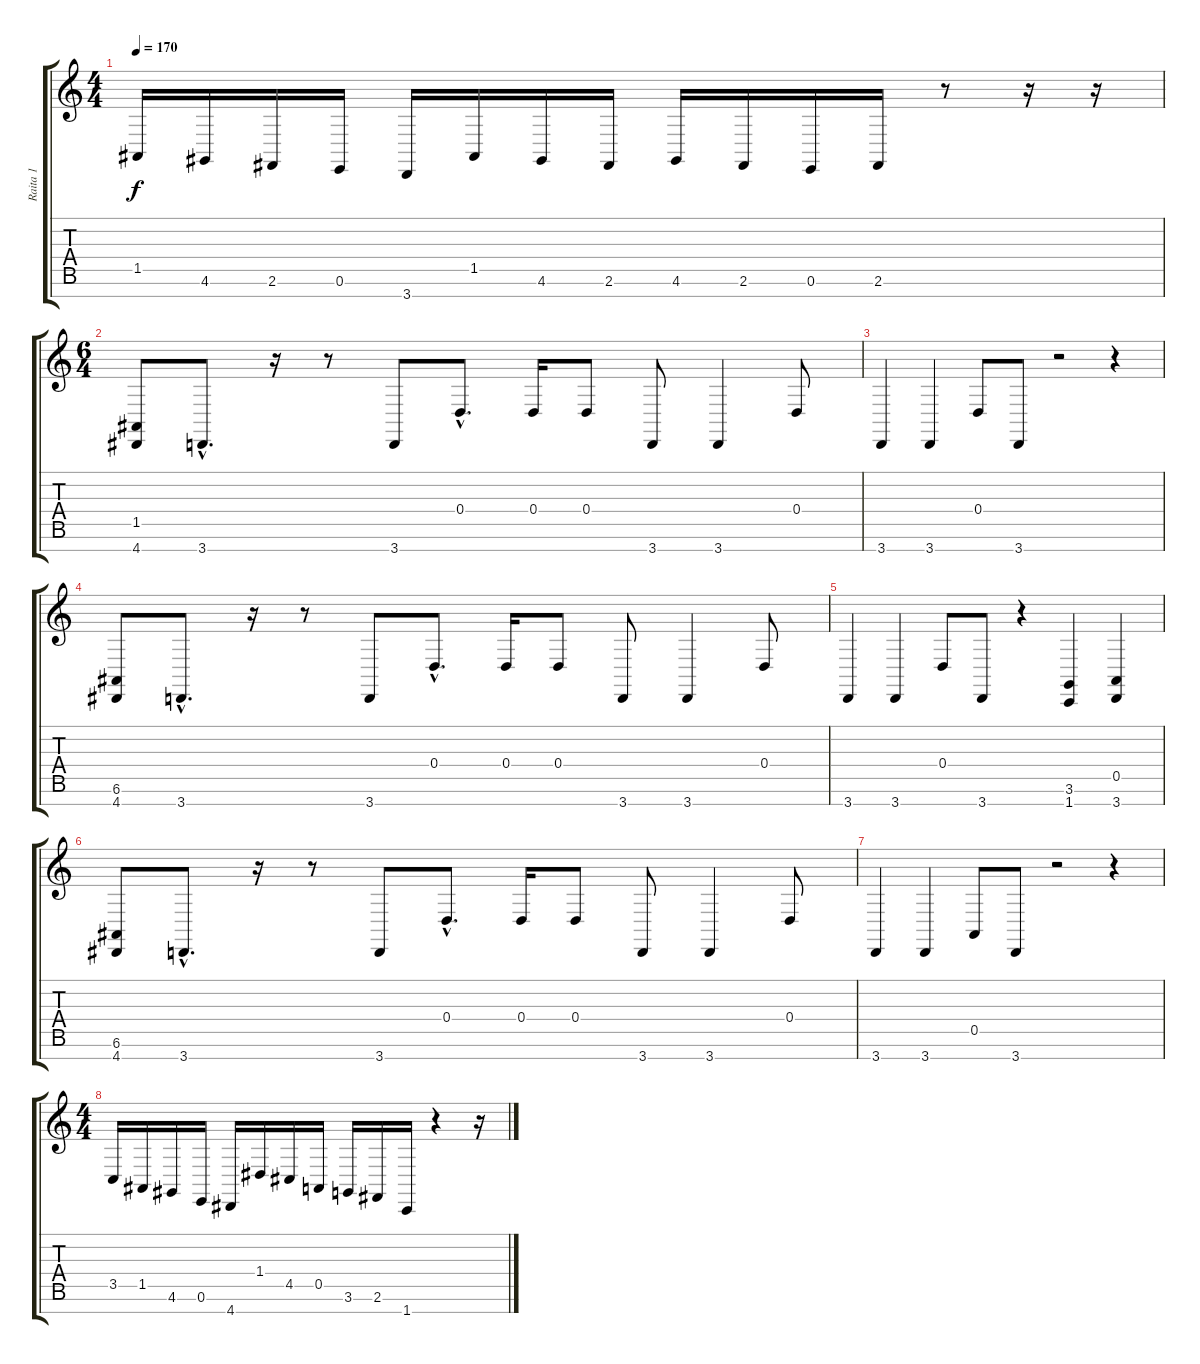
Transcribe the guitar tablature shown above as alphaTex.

\track ("Raita 1" "Raita 1") {instrument lead8bassandlead}
\staff {score tabs}
\tuning (E4 B3 G3 D3 A2 E2 B1) {hide}
\ts (4 4)
\tempo 170
\clef g2
\ks c
1.5.16{dy f} 4.6.16 2.6.16 0.6.16 3.7.16 1.5.16 4.6.16 2.6.16 4.6.16 2.6.16 0.6.16 2.6.16 r.8 r.16 r.16 |
\ts (6 4)
(1.5 4.7).8{volume 11} 3.7{hac}.8{d} r.16 r.8 3.7.8 0.4{hac}.8{d} 0.4.16 0.4.8 3.7.8 3.7.4 0.4.8 |
3.7.4 3.7.4 0.4.8 3.7.8 r.2 r.4 |
(6.6 4.7).8 3.7{hac}.8{d} r.16 r.8 3.7.8 0.4{hac}.8{d} 0.4.16 0.4.8 3.7.8 3.7.4 0.4.8 |
3.7.4 3.7.4 0.4.8 3.7.8 r.4 (3.6 1.7).4 (0.5 3.7).4 |
(6.6 4.7).8{volume 11} 3.7{hac}.8{d} r.16 r.8 3.7.8 0.4{hac}.8{d} 0.4.16 0.4.8 3.7.8 3.7.4 0.4.8 |
3.7.4 3.7.4 0.5.8 3.7.8 r.2 r.4 |
\ts (4 4)
3.5.16 1.5.16 4.6.16 0.6.16 4.7.16 1.4.16 4.5.16 0.5.16 3.6.16 2.6.16 1.7.16 r.4 r.16
